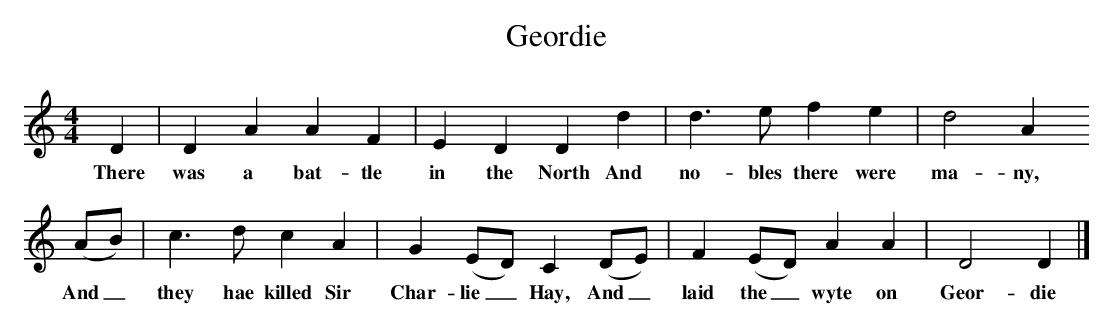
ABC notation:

X:1
T:Geordie
M:4/4
L:1/8
K:C
D2 |D2 A2 A2 F2 |E2 D2 D2 d2 |d3 e f2 e2 | d4 A2
w:There was a bat-tle in the North And no-bles there were ma-ny,
 (AB) |c3 d c2 A2 |G2 (ED) C2 (DE) |F2 (ED) A2 A2 | D4 D2  |]
w:And_ they hae killed Sir Char-lie_ Hay, And_ laid the_ wyte on Geor-die
